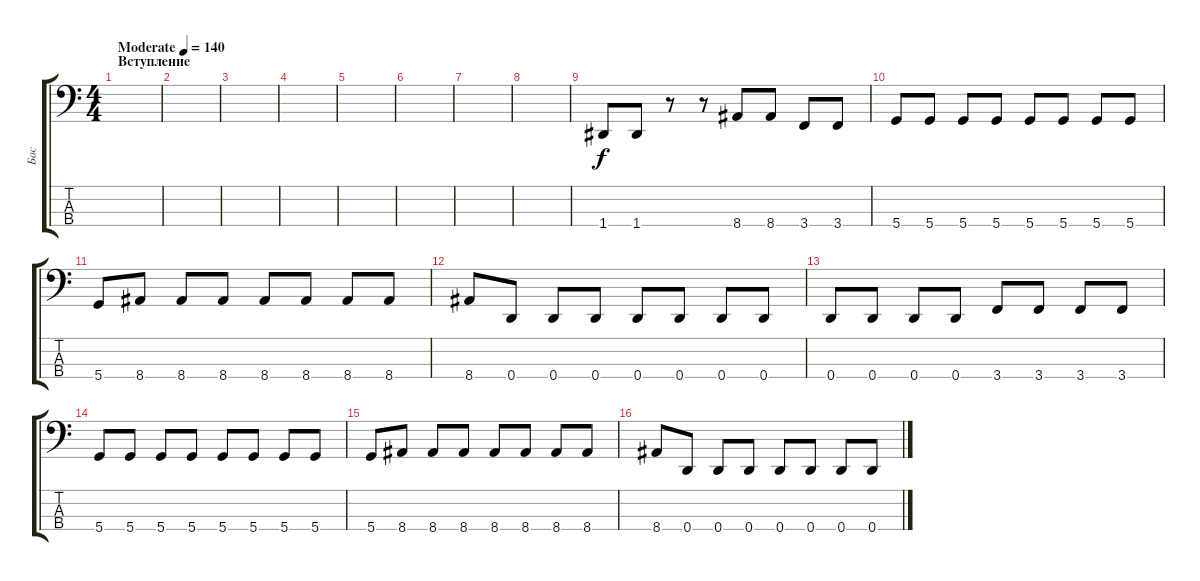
\track ("Бас" "Бас") {instrument electricbasspick}
\staff {score tabs}
\tuning (F2 C2 G1 D1) {hide}
\ts (4 4)
\section ("" "Вступление")
\tempo (140 "Moderate")
\clef f4
\ks c
|
|
|
|
|
|
|
|
1.4.8 1.4.8 r.8 r.8 8.4.8 8.4.8 3.4.8 3.4.8 |
5.4.8 5.4.8 5.4.8 5.4.8 5.4.8 5.4.8 5.4.8 5.4.8 |
5.4.8 8.4.8 8.4.8 8.4.8 8.4.8 8.4.8 8.4.8 8.4.8 |
8.4.8 0.4.8 0.4.8 0.4.8 0.4.8 0.4.8 0.4.8 0.4.8 |
0.4.8 0.4.8 0.4.8 0.4.8 3.4.8 3.4.8 3.4.8 3.4.8 |
5.4.8 5.4.8 5.4.8 5.4.8 5.4.8 5.4.8 5.4.8 5.4.8 |
5.4.8 8.4.8 8.4.8 8.4.8 8.4.8 8.4.8 8.4.8 8.4.8 |
8.4.8 0.4.8 0.4.8 0.4.8 0.4.8 0.4.8 0.4.8 0.4.8
